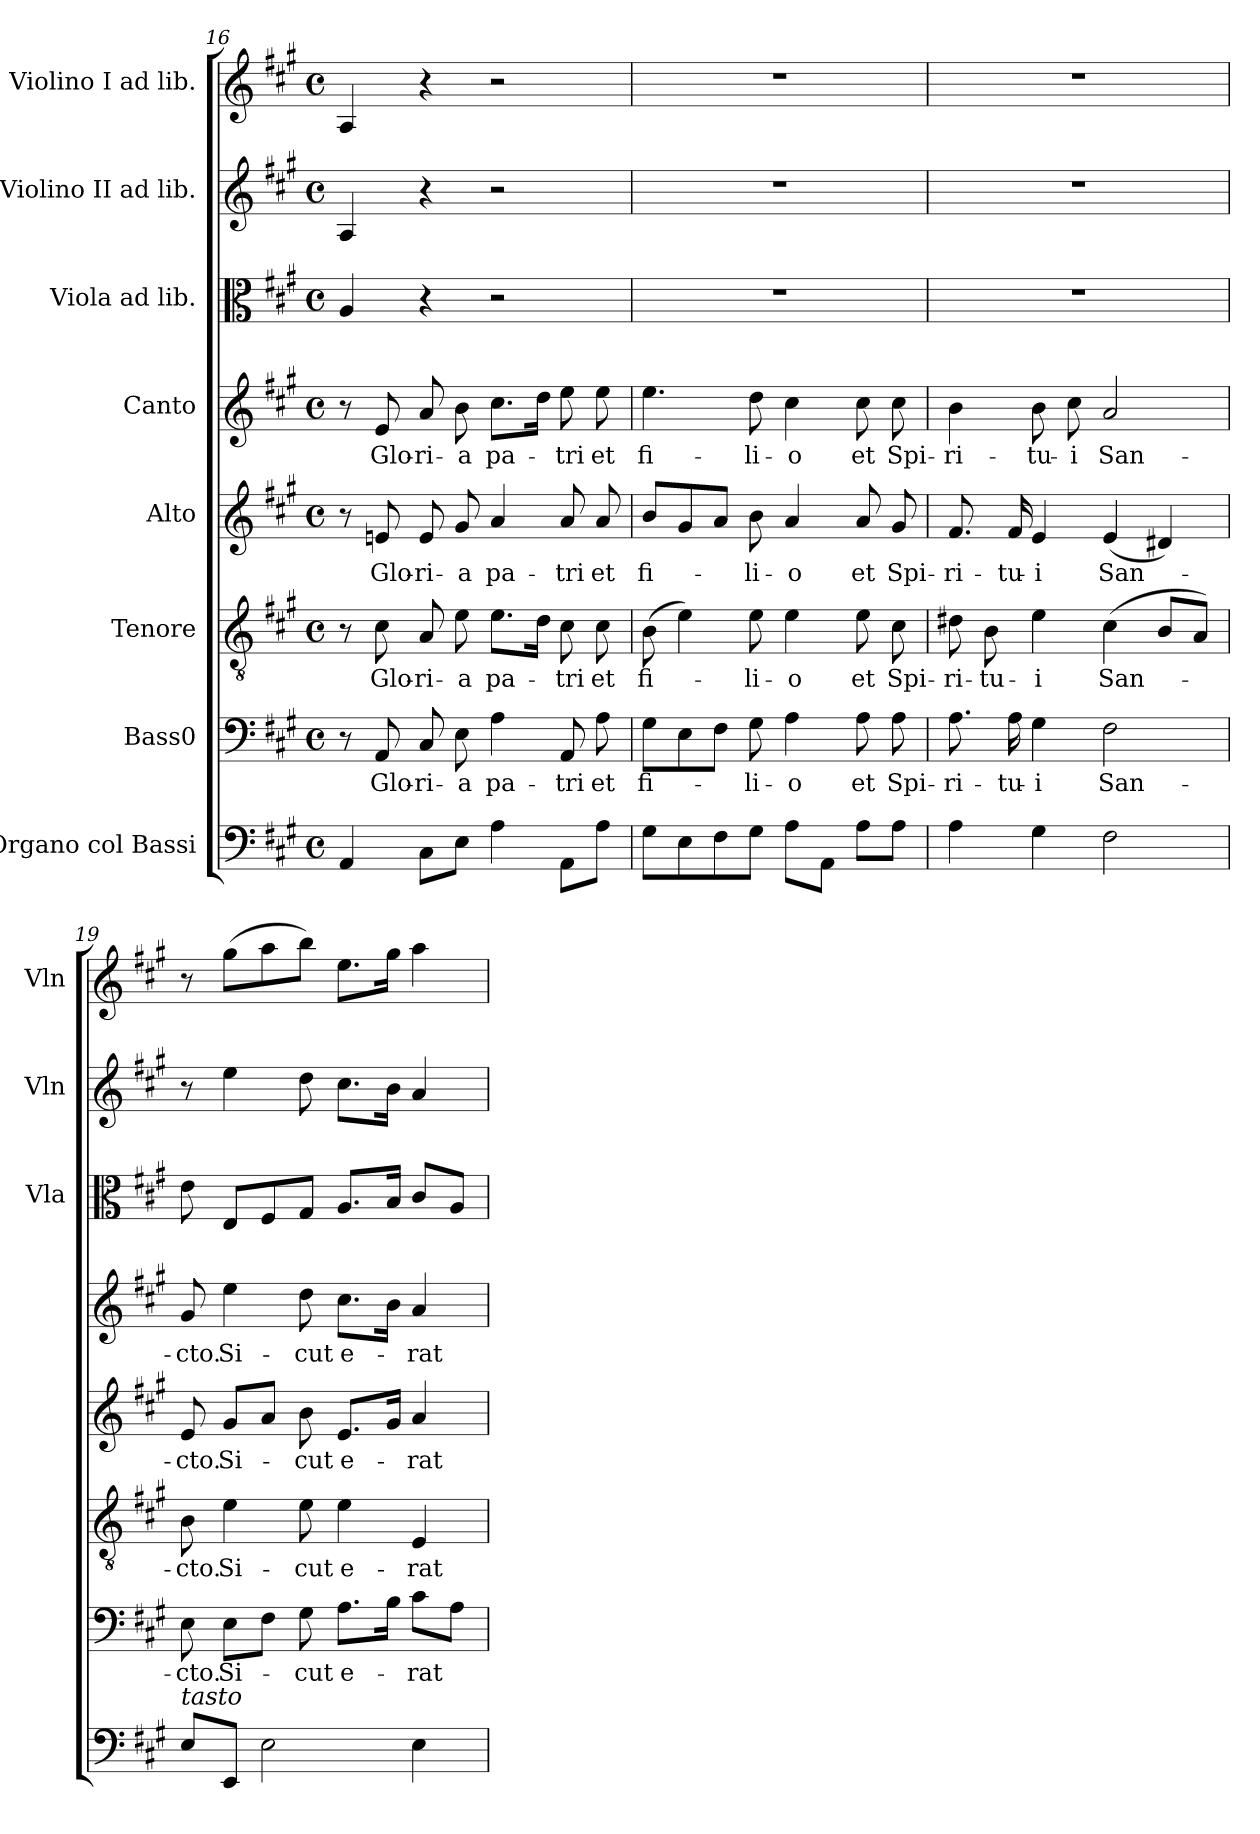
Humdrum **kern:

**kern	**kern	**text	**kern	**text	**kern	**text	**kern	**text	**kern	**kern	**kern
*part8	*part7	*part7	*part6	*part6	*part5	*part5	*part4	*part4	*part3	*part2	*part1
*staff8	*staff7	*staff7	*staff6	*staff6	*staff5	*staff5	*staff4	*staff4	*staff3	*staff2	*staff1
*I"Organo col Bassi	*I"Bass0	*	*I"Tenore	*	*I"Alto	*	*I"Canto	*	*I"Viola ad lib.	*I"Violino II ad lib.	*I"Violino I ad lib.
*	*	*	*	*	*	*	*	*	*I'Vla	*I'Vln	*I'Vln
!!LO:LB:g=z
*clefF4	*clefF4	*	*clefGv2	*	*clefG2	*	*clefG2	*	*clefC3	*clefG2	*clefG2
*k[f#c#g#]	*k[f#c#g#]	*	*k[f#c#g#]	*	*k[f#c#g#]	*	*k[f#c#g#]	*	*k[f#c#g#]	*k[f#c#g#]	*k[f#c#g#]
*M4/4	*M4/4	*	*M4/4	*	*M4/4	*	*M4/4	*	*M4/4	*M4/4	*M4/4
*met(c)	*met(c)	*	*met(c)	*	*met(c)	*	*met(c)	*	*met(c)	*met(c)	*met(c)
=16	=16	=16	=16	=16	=16	=16	=16	=16	=16	=16	=16
4AA/	8r	.	8r	.	8r	.	8r	.	4A/	4A/	4A/
!	!	!LO:LY:b	!	!LO:LY:b	!	!LO:LY:b	!	!LO:LY:b	!	!	!
.	8AA/	Glo-	8c#\	-Glo-	8en/	-Glo-	8e/	Glo-	.	.	.
!	!	!LO:LY:b	!	!LO:LY:b	!	!LO:LY:b	!	!LO:LY:b	!	!	!
8C#\L	8C#/	-ri-	8A/	-ri-	8e/	-ri-	8a/	-ri-	4r	4r	4r
!	!	!LO:LY:b	!	!LO:LY:b	!	!LO:LY:b	!	!LO:LY:b	!	!	!
8E\J	8E\	-a	8e\	-a	8g#/	-a	8b\	-a	.	.	.
!	!	!LO:LY:b	!	!LO:LY:b	!	!LO:LY:b	!	!LO:LY:b	!	!	!
4A\	4A\	pa-	8.e\L	pa-	4a/	pa-	8.cc#\L	pa-	2r	2r	2r
.	.	.	16d\Jk	.	.	.	16dd\Jk	.	.	.	.
!	!	!LO:LY:b	!	!LO:LY:b	!	!LO:LY:b	!	!LO:LY:b	!	!	!
8AA\L	8AA/	-tri	8c#\	-tri	8a/	-tri	8ee\	-tri	.	.	.
!	!	!LO:LY:b	!	!LO:LY:b	!	!LO:LY:b	!	!LO:LY:b	!	!	!
8A\J	8A\	et	8c#\	et	8a/	et	8ee\	et	.	.	.
=17	=17	=17	=17	=17	=17	=17	=17	=17	=17	=17	=17
!	!	!LO:LY:b	!	!LO:LY:b	!	!LO:LY:b	!	!LO:LY:b	!	!	!
8G#\L	8G#\L	fi-	(8B\	-fi-	8b/L	fi-	4.ee\	fi-	1r	1r	1r
8E\	8E\	.	4e\)	.	8g#/	.	.	.	.	.	.
8F#\	8F#\J	.	.	.	8a/J	.	.	.	.	.	.
!	!	!LO:LY:b	!	!LO:LY:b	!	!LO:LY:b	!	!LO:LY:b	!	!	!
8G#\J	8G#\	-li-	8e\	-li-	8b\	-li-	8dd\	-li-	.	.	.
!	!	!LO:LY:b	!	!LO:LY:b	!	!LO:LY:b	!	!LO:LY:b	!	!	!
8A\L	4A\	-o	4e\	-o	4a/	-o	4cc#\	-o	.	.	.
8AA\J	.	.	.	.	.	.	.	.	.	.	.
!	!	!LO:LY:b	!	!LO:LY:b	!	!LO:LY:b	!	!LO:LY:b	!	!	!
8A\L	8A\	et	8e\	et	8a/	et	8cc#\	et	.	.	.
!	!	!LO:LY:b	!	!LO:LY:b	!	!LO:LY:b	!	!LO:LY:b	!	!	!
8A\J	8A\	Spi-	8c#\	Spi-	8g#/	Spi-	8cc#\	Spi-	.	.	.
=18	=18	=18	=18	=18	=18	=18	=18	=18	=18	=18	=18
!	!	!LO:LY:b	!	!LO:LY:b	!	!LO:LY:b	!	!LO:LY:b	!	!	!
4A\	8.A\	-ri-	8d#X\	-ri-	8.f#/	-ri-	4b\	-ri-	1r	1r	1r
!	!	!	!	!LO:LY:b	!	!	!	!	!	!	!
.	.	.	8B\	-tu-	.	.	.	.	.	.	.
!	!	!LO:LY:b	!	!	!	!LO:LY:b	!	!	!	!	!
.	16A\	-tu-	.	.	16f#/	-tu-	.	.	.	.	.
!	!	!LO:LY:b	!	!LO:LY:b	!	!LO:LY:b	!	!LO:LY:b	!	!	!
4G#\	4G#\	-i	4e\	-i	4e/	-i	8b\	-tu-	.	.	.
!	!	!	!	!	!	!	!	!LO:LY:b	!	!	!
.	.	.	.	.	.	.	8cc#\	-i	.	.	.
!	!	!LO:LY:b	!	!LO:LY:b	!	!LO:LY:b	!	!LO:LY:b	!	!	!
2F#\	2F#\	San-	(4c#\	San-	(4e/	San-	2a/	San-	.	.	.
.	.	.	8B/L	.	4d#X/)	.	.	.	.	.	.
.	.	.	8A/J)	.	.	.	.	.	.	.	.
!!LO:PB:g=z
=19	=19	=19	=19	=19	=19	=19	=19	=19	=19	=19	=19
!LO:TX:a:i:t=tasto	!	!	!	!	!	!	!	!	!	!	!
!	!	!LO:LY:b	!	!LO:LY:b	!	!LO:LY:b	!	!LO:LY:b	!	!	!
8E/L	8E\	-cto.	8B\	-cto.	8e/	-cto.	8g#/	-cto.	8e\	8r	8r
!	!	!LO:LY:b	!	!LO:LY:b	!	!LO:LY:b	!	!LO:LY:b	!	!	!
8EE/J	8E\L	Si-	4e\	Si-	8g#/L	Si-	4ee\	Si-	8E/L	4ee\	(8gg#\L
2E\	8F#\J	.	.	.	8a/J	.	.	.	8F#/	.	8aa\
!	!	!LO:LY:b	!	!LO:LY:b	!	!LO:LY:b	!	!LO:LY:b	!	!	!
.	8G#\	-cut	8e\	-cut	8b\	-cut	8dd\	-cut	8G#/J	8dd\	8bb\J)
!	!	!LO:LY:b	!	!LO:LY:b	!	!LO:LY:b	!	!LO:LY:b	!	!	!
.	8.A\L	e-	4e\	e-	8.e/L	e-	8.cc#\L	e-	8.A/L	8.cc#\L	8.ee\L
.	16B\Jk	.	.	.	16g#/Jk	.	16b\Jk	.	16B/Jk	16b\Jk	16gg#\Jk
!	!	!LO:LY:b	!	!LO:LY:b	!	!LO:LY:b	!	!LO:LY:b	!	!	!
4E\	8c#\L	-rat	4E/	-rat	4a/	-rat	4a/	-rat	8c#/L	4a/	4aa\
.	8A\J	.	.	.	.	.	.	.	8A/J	.	.
=	=	=	=	=	=	=	=	=	=	=	=
*-	*-	*-	*-	*-	*-	*-	*-	*-	*-	*-	*-
